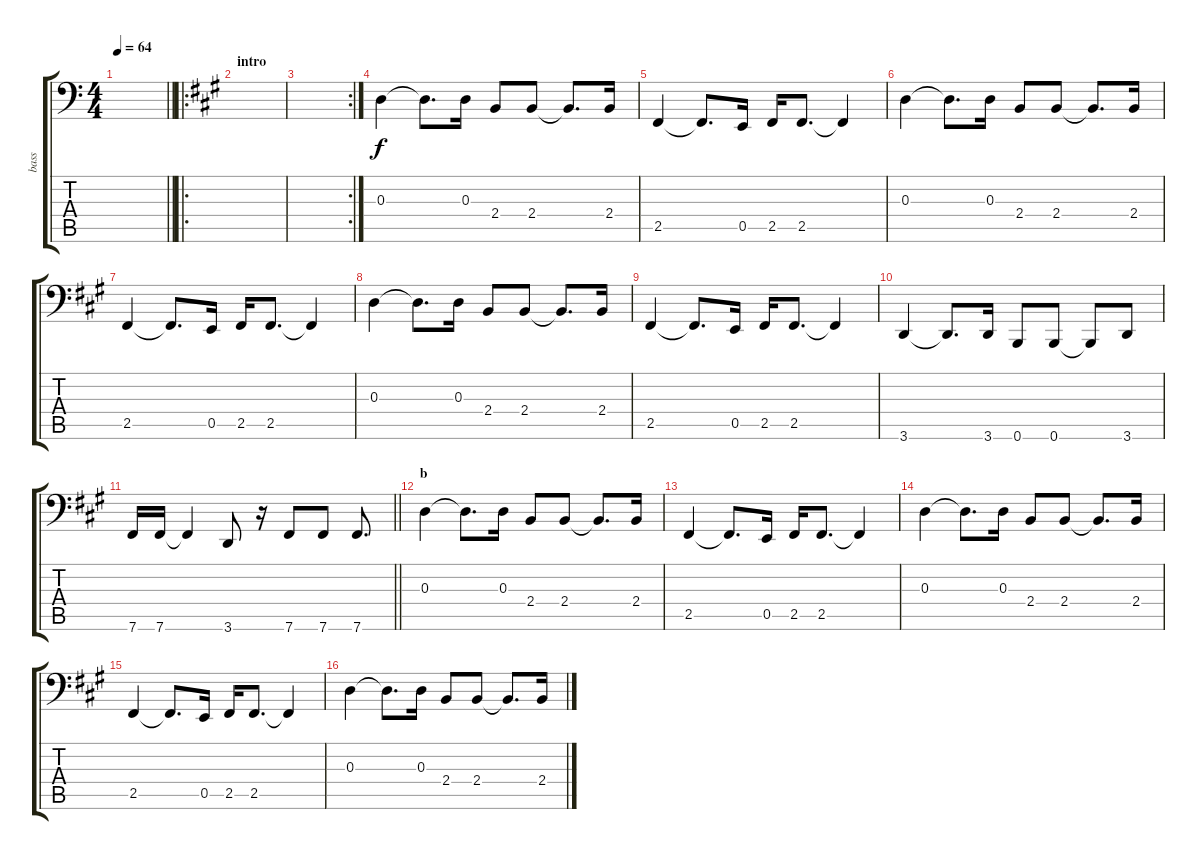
\track ("bass" "bass") {instrument electricbassfinger}
\staff {score tabs}
\tuning (C3 G2 D2 A1 E1 B0) {hide}
\ts (4 4)
\tempo 64
\clef f4
\barLineRight lightlight
\ks c
|
\ro
\section ("" "intro")
\ks a
|
\rc 2
|
0.3.4 0.3{t}.8{d} 0.3.16 2.4.8 2.4.8 2.4{t}.8{d} 2.4.16 |
2.5.4 2.5{t}.8{d} 0.5.16 2.5.16 2.5.8{d} 2.5{t}.4 |
0.3.4 0.3{t}.8{d} 0.3.16 2.4.8 2.4.8 2.4{t}.8{d} 2.4.16 |
2.5.4 2.5{t}.8{d} 0.5.16 2.5.16 2.5.8{d} 2.5{t}.4 |
0.3.4 0.3{t}.8{d} 0.3.16 2.4.8 2.4.8 2.4{t}.8{d} 2.4.16 |
2.5.4 2.5{t}.8{d} 0.5.16 2.5.16 2.5.8{d} 2.5{t}.4 |
3.6.4 3.6{t}.8{d} 3.6.16 0.6.8 0.6.8 0.6{t}.8 3.6.8 |
\barLineRight lightlight
7.6.16 7.6.16 7.6{t}.4 3.6.8 r.16 7.6.8 7.6.8 7.6.8{d} |
\section ("" "b")
0.3.4 0.3{t}.8{d} 0.3.16 2.4.8 2.4.8 2.4{t}.8{d} 2.4.16 |
2.5.4 2.5{t}.8{d} 0.5.16 2.5.16 2.5.8{d} 2.5{t}.4 |
0.3.4 0.3{t}.8{d} 0.3.16 2.4.8 2.4.8 2.4{t}.8{d} 2.4.16 |
2.5.4 2.5{t}.8{d} 0.5.16 2.5.16 2.5.8{d} 2.5{t}.4 |
0.3.4 0.3{t}.8{d} 0.3.16 2.4.8 2.4.8 2.4{t}.8{d} 2.4.16
